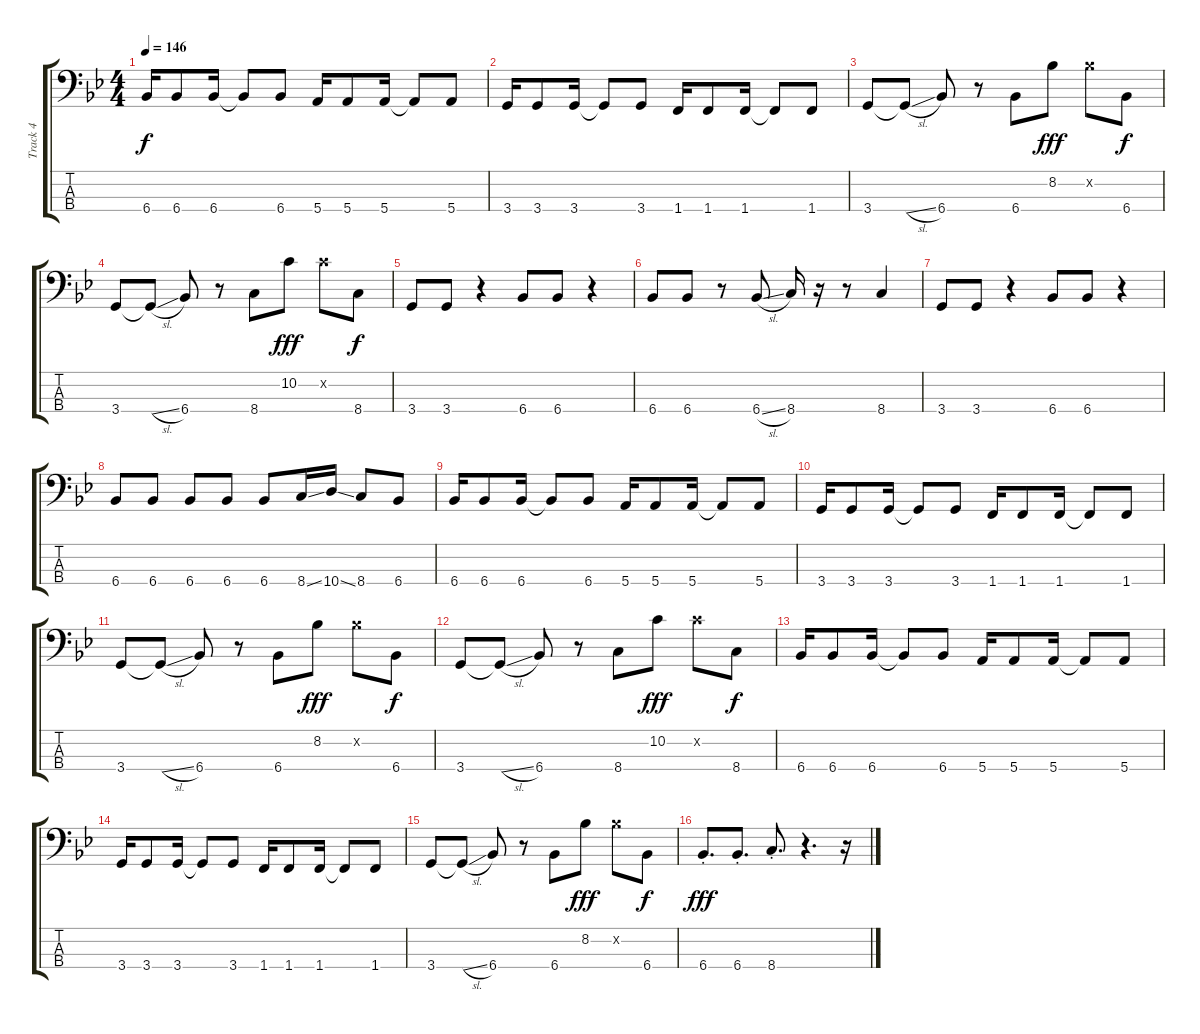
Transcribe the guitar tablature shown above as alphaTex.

\track ("Track 4" "Track 4") {instrument slapbass1}
\staff {score tabs}
\tuning (G2 D2 A1 E1) {hide}
\ts (4 4)
\tempo 146
\clef f4
\ks gminor
6.4.16{dy f} 6.4.8 6.4.16 6.4{t}.8 6.4.8 5.4.16 5.4.8 5.4.16 5.4{t}.8 5.4.8 |
3.4.16 3.4.8 3.4.16 3.4{t}.8 3.4.8 1.4.16 1.4.8 1.4.16 1.4{t}.8 1.4.8 |
3.4.8 3.4{sl t}.8 6.4.8 r.8 6.4.8 8.2.8{dy fff} 8.2{x}.8 6.4.8{dy f} |
3.4.8 3.4{sl t}.8 6.4.8 r.8 8.4.8 10.2.8{dy fff} 10.2{x}.8 8.4.8{dy f} |
3.4.8 3.4.8 r.4 6.4.8 6.4.8 r.4 |
6.4.8 6.4.8 r.8 6.4{sl}.8 8.4.16 r.16 r.8 8.4.4 |
3.4.8 3.4.8 r.4 6.4.8 6.4.8 r.4 |
6.4.8 6.4.8 6.4.8 6.4.8 6.4.8 8.4{ss}.16 10.4{ss}.16 8.4.8 6.4.8 |
6.4.16 6.4.8 6.4.16 6.4{t}.8 6.4.8 5.4.16 5.4.8 5.4.16 5.4{t}.8 5.4.8 |
3.4.16 3.4.8 3.4.16 3.4{t}.8 3.4.8 1.4.16 1.4.8 1.4.16 1.4{t}.8 1.4.8 |
3.4.8 3.4{sl t}.8 6.4.8 r.8 6.4.8 8.2.8{dy fff} 8.2{x}.8 6.4.8{dy f} |
3.4.8 3.4{sl t}.8 6.4.8 r.8 8.4.8 10.2.8{dy fff} 10.2{x}.8 8.4.8{dy f} |
6.4.16 6.4.8 6.4.16 6.4{t}.8 6.4.8 5.4.16 5.4.8 5.4.16 5.4{t}.8 5.4.8 |
3.4.16 3.4.8 3.4.16 3.4{t}.8 3.4.8 1.4.16 1.4.8 1.4.16 1.4{t}.8 1.4.8 |
3.4.8 3.4{sl t}.8 6.4.8 r.8 6.4.8 8.2.8{dy fff} 8.2{x}.8 6.4.8{dy f} |
6.4{st}.8{d dy fff} 6.4{st}.8{d} 8.4{st}.8{d} r.4{d} r.16
